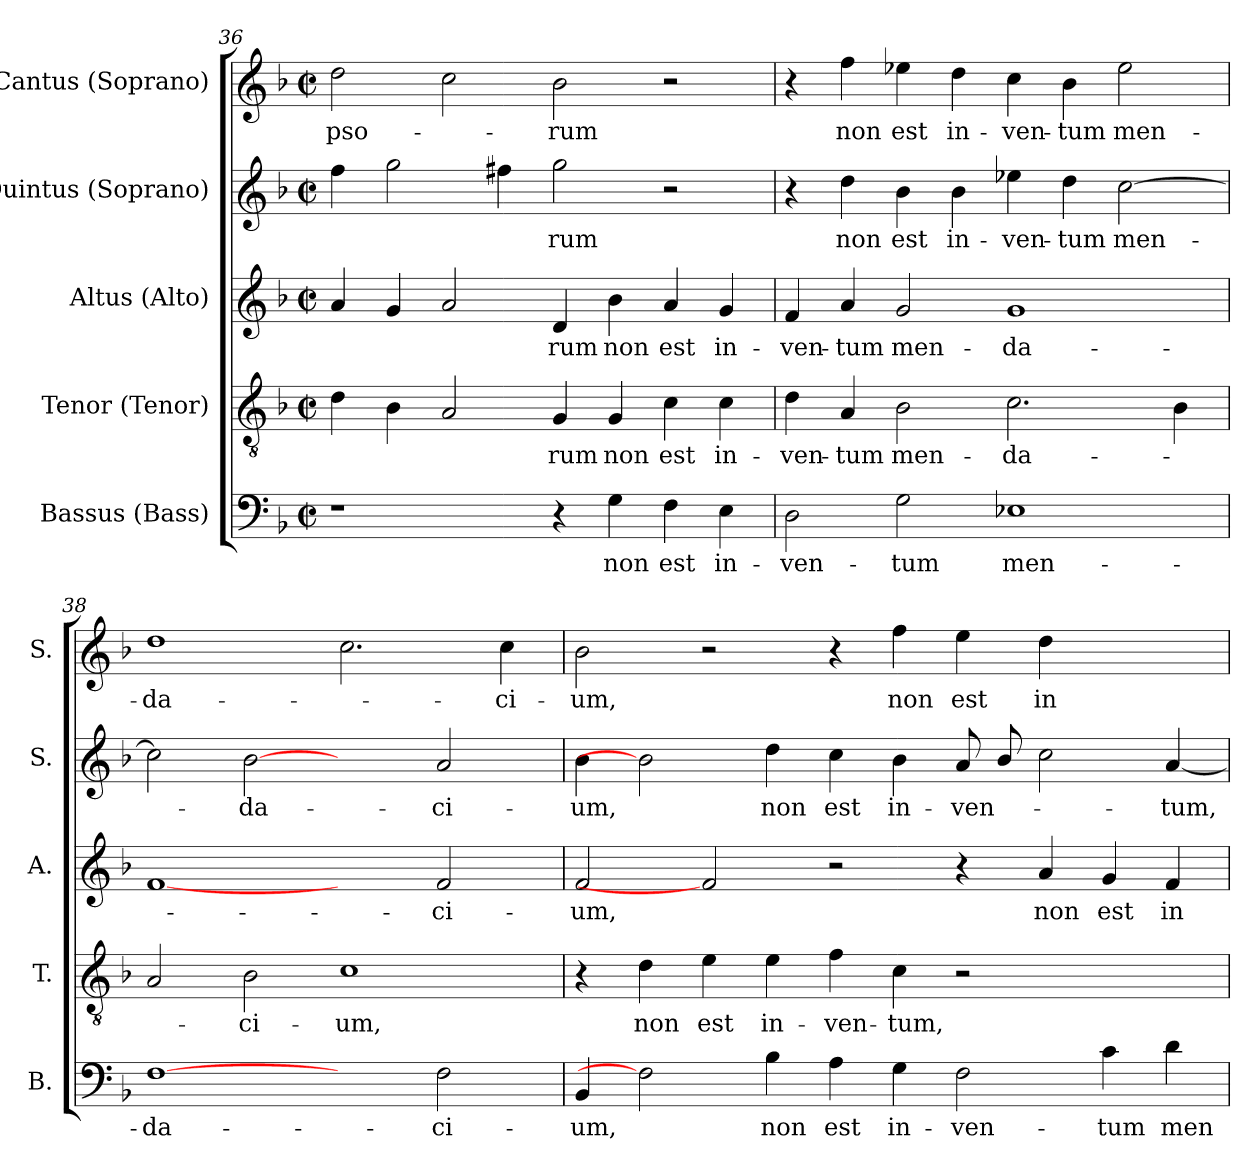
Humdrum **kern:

**kern	**text	**kern	**text	**kern	**text	**kern	**text	**kern	**text
*part5	*part5	*part4	*part4	*part3	*part3	*part2	*part2	*part1	*part1
*staff5	*staff5	*staff4	*staff4	*staff3	*staff3	*staff2	*staff2	*staff1	*staff1
*I"Bassus (Bass)	*	*I"Tenor (Tenor)	*	*I"Altus (Alto)	*	*I"Quintus (Soprano)	*	*I"Cantus (Soprano)	*
*I'B.	*	*I'T.	*	*I'A.	*	*I'S.	*	*I'S.	*
!!LO:LB:g=z
*clefF4	*	*clefGv2	*	*clefG2	*	*clefG2	*	*clefG2	*
*	*	*ITrd7c12	*	*	*	*	*	*	*
*k[b-]	*	*k[b-]	*	*k[b-]	*	*k[b-]	*	*k[b-]	*
*F:	*	*F:	*	*F:	*	*F:	*	*F:	*
*M2/2	*	*M2/2	*	*M2/2	*	*M2/2	*	*M2/2	*
*met(c|)	*	*met(c|)	*	*met(c|)	*	*met(c|)	*	*met(c|)	*
=36	=36	=36	=36	=36	=36	=36	=36	=36	=36
!	!	!	!	!	!	!	!	!	!LO:LY:b:color=#000000
1r	.	4Di\	.	4ai/	.	4ffi\	.	2ddi\	-pso-
.	.	4BB-i\	.	4gi/	.	2ggi\	.	.	.
.	.	2AAi/	.	2ai/	.	.	.	2cci\	.
.	.	.	.	.	.	4ff#Xi\	.	.	.
!	!	!	!LO:LY:b:color=#000000	!	!	!	!	!	!
!	!	!	!	!	!LO:LY:b:color=#000000	!	!	!	!
!	!	!	!	!	!	!	!LO:LY:b:color=#000000	!	!
!	!	!	!	!	!	!	!	!	!LO:LY:b:color=#000000
4r	.	4GGi/	-rum	4di/	-rum	2ggi\	-rum	2b-i\	-rum
!	!LO:LY:b:color=#000000	!	!	!	!	!	!	!	!
!	!	!	!LO:LY:b:color=#000000	!	!	!	!	!	!
!	!	!	!	!	!LO:LY:b:color=#000000	!	!	!	!
4Gi\	non	4GGi/	non	4b-i\	non	.	.	.	.
!	!LO:LY:b:color=#000000	!	!	!	!	!	!	!	!
!	!	!	!LO:LY:b:color=#000000	!	!	!	!	!	!
!	!	!	!	!	!LO:LY:b:color=#000000	!	!	!	!
4Fi\	est	4Ci\	est	4ai/	est	2r	.	2r	.
!	!LO:LY:b:color=#000000	!	!	!	!	!	!	!	!
!	!	!	!LO:LY:b:color=#000000	!	!	!	!	!	!
!	!	!	!	!	!LO:LY:b:color=#000000	!	!	!	!
4Ei\	in-	4Ci\	in-	4gi/	in-	.	.	.	.
=37	=37	=37	=37	=37	=37	=37	=37	=37	=37
!	!LO:LY:b:color=#000000	!	!	!	!	!	!	!	!
!	!	!	!LO:LY:b:color=#000000	!	!	!	!	!	!
!	!	!	!	!	!LO:LY:b:color=#000000	!	!	!	!
2Di\	-ven-	4Di\	-ven-	4fi/	-ven-	4r	.	4r	.
!	!	!	!LO:LY:b:color=#000000	!	!	!	!	!	!
!	!	!	!	!	!LO:LY:b:color=#000000	!	!	!	!
!	!	!	!	!	!	!	!LO:LY:b:color=#000000	!	!
!	!	!	!	!	!	!	!	!	!LO:LY:b:color=#000000
.	.	4AAi/	-tum	4ai/	-tum	4ddi\	non	4ffi\	non
!	!LO:LY:b:color=#000000	!	!	!	!	!	!	!	!
!	!	!	!LO:LY:b:color=#000000	!	!	!	!	!	!
!	!	!	!	!	!LO:LY:b:color=#000000	!	!	!	!
!	!	!	!	!	!	!	!LO:LY:b:color=#000000	!	!
!	!	!	!	!	!	!	!	!	!LO:LY:b:color=#000000
2Gi\	-tum	2BB-i\	men-	2gi/	men-	4b-i\	est	4ee-Xi\	est
!	!	!	!	!	!	!	!LO:LY:b:color=#000000	!	!
!	!	!	!	!	!	!	!	!	!LO:LY:b:color=#000000
.	.	.	.	.	.	4b-i\	in-	4ddi\	in-
!	!LO:LY:b:color=#000000	!	!	!	!	!	!	!	!
!	!	!	!LO:LY:b:color=#000000	!	!	!	!	!	!
!	!	!	!	!	!LO:LY:b:color=#000000	!	!	!	!
!	!	!	!	!	!	!	!LO:LY:b:color=#000000	!	!
!	!	!	!	!	!	!	!	!	!LO:LY:b:color=#000000
1E-Xi	men-	2.Ci\	-da-	1gi	-da-	4ee-Xi\	-ven-	4cci\	-ven-
!	!	!	!	!	!	!	!LO:LY:b:color=#000000	!	!
!	!	!	!	!	!	!	!	!	!LO:LY:b:color=#000000
.	.	.	.	.	.	4ddi\	-tum	4b-i\	-tum
!	!	!	!	!	!	!	!LO:LY:b:color=#000000	!	!
!	!	!	!	!	!	!	!	!	!LO:LY:b:color=#000000
.	.	.	.	.	.	[2cci\	men-	2ee-i\	men-
.	.	4BB-i\	.	.	.	.	.	.	.
=38	=38	=38	=38	=38	=38	=38	=38	=38	=38
!	!LO:LY:b:color=#000000	!	!	!	!	!	!	!	!
!	!	!	!	!	!	!	!	!	!LO:LY:b:color=#000000
[1Fi	-da-	2AAi/	.	[1fi	.	2cci\]	.	1ddi	-da-
!	!	!	!LO:LY:b:color=#000000	!	!	!	!	!	!
!	!	!	!	!	!	!	!LO:LY:b:color=#000000	!	!
.	.	2BB-i\	-ci-	.	.	[2b-i	-da-	.	.
!	!	!	!LO:LY:b:color=#000000	!	!	!	!	!	!
2ryy	.	1Ci	-um,	2ryy	.	2ryy	.	2.cci\	.
!	!LO:LY:b:color=#000000	!	!	!	!	!	!	!	!
!	!	!	!	!	!LO:LY:b:color=#000000	!	!	!	!
!	!	!	!	!	!	!	!LO:LY:b:color=#000000	!	!
2Fi\	-ci-	.	.	2fi/	-ci-	2ai/	-ci-	.	.
!	!	!	!	!	!	!	!	!	!LO:LY:b:color=#000000
.	.	.	.	.	.	.	.	4cci\	-ci-
!!LO:LB:g=z
=39	=39	=39	=39	=39	=39	=39	=39	=39	=39
!	!LO:LY:b:color=#000000	!	!	!	!	!	!	!	!
!	!	!	!	!	!LO:LY:b:color=#000000	!	!	!	!
!	!	!	!	!	!	!	!LO:LY:b:color=#000000	!	!
!	!	!	!	!	!	!	!	!	!LO:LY:b:color=#000000
4BB-i/	-um,	4r	.	2fi/	-um,	4b-i\	-um,	2b-i\	-um,
!	!	!	!LO:LY:b:color=#000000	!	!	!	!	!	!
2Fi]	.	4Di\	non	.	.	2b-i]	.	.	.
!	!	!	!LO:LY:b:color=#000000	!	!	!	!	!	!
.	.	4Ei\	est	2fi]	.	.	.	2r	.
!	!LO:LY:b:color=#000000	!	!	!	!	!	!	!	!
!	!	!	!LO:LY:b:color=#000000	!	!	!	!	!	!
!	!	!	!	!	!	!	!LO:LY:b:color=#000000	!	!
4B-i\	non	4Ei\	in-	.	.	4ddi\	non	.	.
!	!LO:LY:b:color=#000000	!	!	!	!	!	!	!	!
!	!	!	!LO:LY:b:color=#000000	!	!	!	!	!	!
!	!	!	!	!	!	!	!LO:LY:b:color=#000000	!	!
4Ai\	est	4Fi\	-ven-	2r	.	4cci\	est	4r	.
!	!LO:LY:b:color=#000000	!	!	!	!	!	!	!	!
!	!	!	!LO:LY:b:color=#000000	!	!	!	!	!	!
!	!	!	!	!	!	!	!LO:LY:b:color=#000000	!	!
!	!	!	!	!	!	!	!	!	!LO:LY:b:color=#000000
4Gi\	in-	4Ci\	-tum,	.	.	4b-i\	in-	4ffi\	non
!	!LO:LY:b:color=#000000	!	!	!	!	!	!	!	!
!	!	!	!	!	!	!	!LO:LY:b:color=#000000	!	!
!	!	!	!	!	!	!	!	!	!LO:LY:b:color=#000000
2Fi\	-ven-	2r	.	4r	.	8ai/	-ven-	4eei\	est
.	.	.	.	.	.	8b-i/	.	.	.
!	!	!	!	!	!LO:LY:b:color=#000000	!	!	!	!
!	!	!	!	!	!	!	!	!	!LO:LY:b:color=#000000
.	.	.	.	4ai/	non	2cci\	.	4ddi\	in-
!	!LO:LY:b:color=#000000	!	!	!	!	!	!	!	!
!	!	!	!	!	!LO:LY:b:color=#000000	!	!	!	!
4ci\	-tum	2ryy	.	4gi/	est	.	.	2ryy	.
!	!LO:LY:b:color=#000000	!	!	!	!	!	!	!	!
!	!	!	!	!	!LO:LY:b:color=#000000	!	!	!	!
!	!	!	!	!	!	!	!LO:LY:b:color=#000000	!	!
4di\	men-	.	.	4fi/	in-	[4ai/	-tum,	.	.
=	=	=	=	=	=	=	=	=	=
*-	*-	*-	*-	*-	*-	*-	*-	*-	*-
